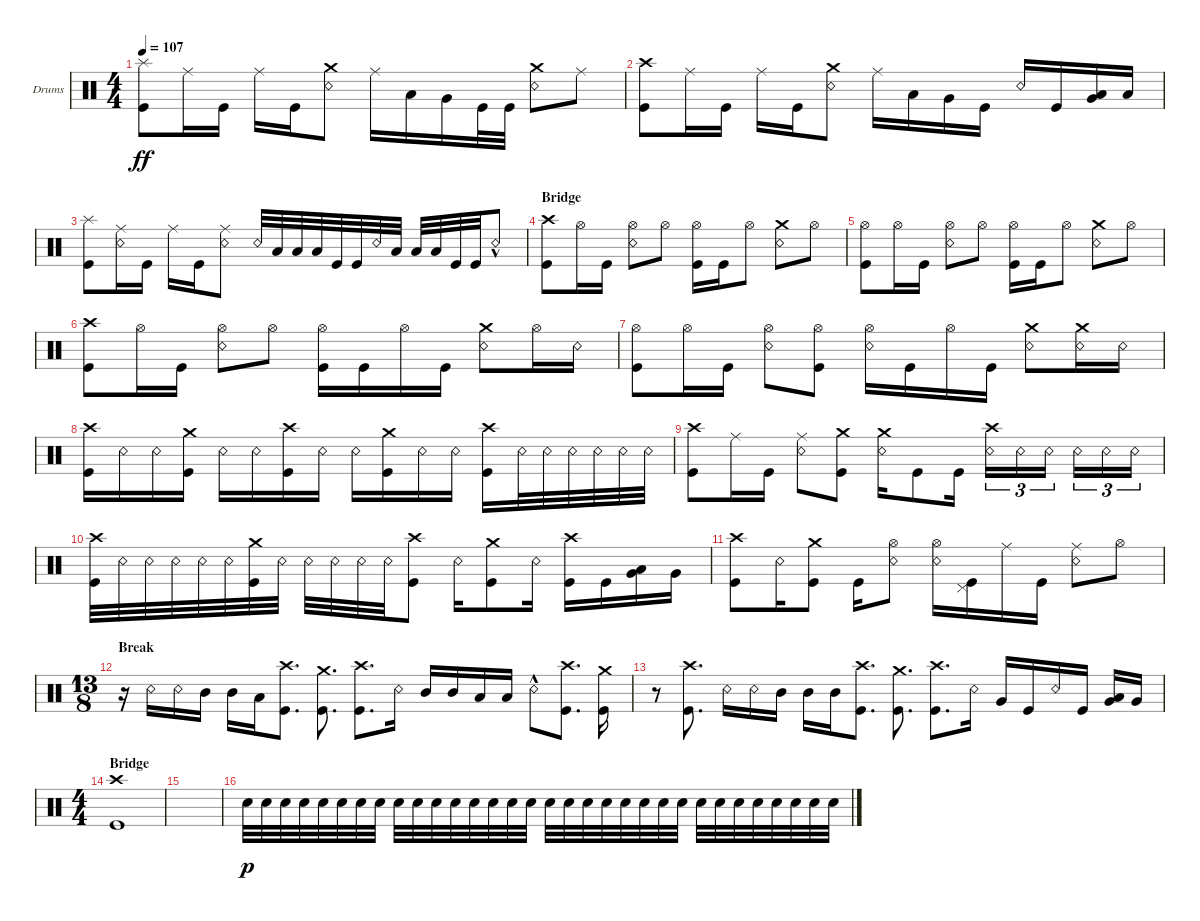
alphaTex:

\defaultSystemsLayout 4
\bracketExtendMode groupsimilarinstruments
\firstSystemTrackNameOrientation horizontal
\otherSystemsTrackNameOrientation horizontal
\track ("Danny Carey - Drums" "Drums") {instrument percussion}
\staff {score}
\articulation defaults
\ts (4 4)
\tempo 107
\clef neutral
\ks c
("Kick (hit)" "Splash (hit)").8{dy ff} "Ride (middle)".16 "Kick (hit)".16 "Ride (middle)".16 "Kick (hit)".16 ("Snare (rim shot)" "Crash medium (hit)").8 "Ride (middle)".16 "Low Tom (hit)".16 "Very Low Tom (hit)".16 "Kick (hit)".32 "Kick (hit)".32 ("Snare (rim shot)" "Crash medium (hit)").8 "Ride (middle)".8 |
("Kick (hit)" "Crash high (hit)").8 "Ride (middle)".16 "Kick (hit)".16 "Ride (middle)".16 "Kick (hit)".16 ("Snare (rim shot)" "Crash medium (hit)").8 "Ride (middle)".16 "Low Tom (hit)".16 "Very Low Tom (hit)".16 "Kick (hit)".16 "Snare (rim shot)".16 "Kick (hit)".16 ("Very Low Tom (hit)" "Low Tom (hit)").16 "Low Tom (hit)".16 |
("Kick (hit)" "Splash (hit)").8 ("Ride (middle)" "Snare (rim shot)").16 "Kick (hit)".16 "Ride (middle)".16 "Kick (hit)".16 ("Snare (rim shot)" "Ride (middle)").8 "Snare (rim shot)".32 "Low Tom (hit)".32 "Low Tom (hit)".32 "Low Tom (hit)".32 "Kick (hit)".32 "Kick (hit)".32 "Snare (rim shot)".32 "Low Tom (hit)".32 "Low Tom (hit)".32 "Low Tom (hit)".32 "Kick (hit)".32 "Kick (hit)".32 "Snare (rim shot)"{hac}.8 |
\section ("" "Bridge")
("Crash high (hit)" "Kick (hit)").8 "Hi-Hat (open)".16 "Kick (hit)".16 ("Hi-Hat (open)" "Snare (rim shot)").8 "Hi-Hat (open)".8 ("Hi-Hat (open)" "Kick (hit)").16 "Kick (hit)".16 "Hi-Hat (open)".8 ("Snare (rim shot)" "Crash medium (hit)").8 "Hi-Hat (open)".8 |
("Kick (hit)" "Hi-Hat (open)").8 "Hi-Hat (open)".16 "Kick (hit)".16 ("Hi-Hat (open)" "Snare (rim shot)").8 "Hi-Hat (open)".8 ("Hi-Hat (open)" "Kick (hit)").16 "Kick (hit)".16 "Hi-Hat (open)".8 ("Snare (rim shot)" "Crash medium (hit)").8 "Hi-Hat (open)".8 |
("Crash high (hit)" "Kick (hit)").8 "Hi-Hat (open)".16 "Kick (hit)".16 ("Hi-Hat (open)" "Snare (rim shot)").8 "Hi-Hat (open)".8 ("Hi-Hat (open)" "Kick (hit)").16 "Kick (hit)".16 "Hi-Hat (open)".16 "Kick (hit)".16 ("Snare (rim shot)" "Crash medium (hit)").8 "Hi-Hat (open)".16 "Snare (rim shot)".16 |
("Kick (hit)" "Hi-Hat (open)").8 "Hi-Hat (open)".16 "Kick (hit)".16 ("Hi-Hat (open)" "Snare (rim shot)").8 ("Hi-Hat (open)" "Kick (hit)").8 ("Hi-Hat (open)" "Snare (rim shot)").16 "Kick (hit)".16 "Hi-Hat (open)".16 "Kick (hit)".16 ("Snare (rim shot)" "Crash medium (hit)").8 ("Snare (rim shot)" "Crash medium (hit)").16 "Snare (rim shot)".16 |
("Kick (hit)" "Crash high (hit)").16 "Snare (rim shot)".16 "Snare (rim shot)".16 ("Kick (hit)" "Crash medium (hit)").16 "Snare (rim shot)".16 "Snare (rim shot)".16 ("Kick (hit)" "Crash high (hit)").16 "Snare (rim shot)".16 "Snare (rim shot)".16 ("Kick (hit)" "Crash medium (hit)").16 "Snare (rim shot)".16 "Snare (rim shot)".16 ("Kick (hit)" "Crash high (hit)").16 "Snare (rim shot)".32 "Snare (rim shot)".32 "Snare (rim shot)".32 "Snare (rim shot)".32 "Snare (rim shot)".32 "Snare (rim shot)".32 |
("Crash high (hit)" "Kick (hit)").8 "Ride (middle)".16 "Kick (hit)".16 ("Snare (rim shot)" "Ride (middle)").8 ("Crash medium (hit)" "Kick (hit)").8 ("Crash medium (hit)" "Snare (rim shot)").16 "Kick (hit)".8 "Kick (hit)".16 ("Snare (rim shot)" "Crash high (hit)").16{tu (3 2)} "Snare (rim shot)".16{tu (3 2)} "Snare (rim shot)".16{tu (3 2)} "Snare (rim shot)".16{tu (3 2)} "Snare (rim shot)".16{tu (3 2)} "Snare (rim shot)".16{tu (3 2)} |
("Kick (hit)" "Crash high (hit)").32 "Snare (rim shot)".32 "Snare (rim shot)".32 "Snare (rim shot)".32 "Snare (rim shot)".32 "Snare (rim shot)".32 ("Kick (hit)" "Crash medium (hit)").32 "Snare (rim shot)".32 "Snare (rim shot)".32 "Snare (rim shot)".32 "Snare (rim shot)".32 "Snare (rim shot)".32 ("Kick (hit)" "Crash high (hit)").8 "Snare (rim shot)".16 ("Kick (hit)" "Crash medium (hit)").8 "Snare (rim shot)".16 ("Kick (hit)" "Crash high (hit)").16 "Kick (hit)".16 ("Very Low Tom (hit)" "Low Tom (hit)").16 "Very Low Tom (hit)".16 |
("Kick (hit)" "Crash high (hit)").8 "Snare (rim shot)".16 ("Kick (hit)" "Crash medium (hit)").8 "Kick (hit)".16 ("Snare (rim shot)" "Hi-Hat (open)").8 ("Snare (rim shot)" "Hi-Hat (open)").16 ("Kick (hit)" "Pedal Hi-Hat (hit)").16 "Ride (middle)".16 "Kick (hit)".16 ("Snare (rim shot)" "Ride (middle)").8 "Hi-Hat (open)".8 |
\ts (13 8)
\section ("" "Break")
r.16 "Snare (rim shot)".16 "Snare (rim shot)".16 "Mid Tom (hit)".16 "Mid Tom (hit)".16 "Low Tom (hit)".16 ("Kick (hit)" "Crash high (hit)").8{d} ("Kick (hit)" "Crash medium (hit)").8{d} ("Kick (hit)" "Crash high (hit)").8{d} "Snare (rim shot)".16 "Mid Tom (hit)".16 "Mid Tom (hit)".16 "Low Tom (hit)".16 "Low Tom (hit)".16 "Snare (rim shot)"{hac}.8 ("Kick (hit)" "Crash high (hit)").8{d} ("Kick (hit)" "Crash medium (hit)").16 |
r.8 ("Kick (hit)" "Crash high (hit)").8{d} "Snare (rim shot)".16 "Snare (rim shot)".16 "Mid Tom (hit)".16 "Mid Tom (hit)".16 "Mid Tom (hit)".16 ("Kick (hit)" "Crash high (hit)").8{d} ("Kick (hit)" "Crash medium (hit)").8{d} ("Kick (hit)" "Crash high (hit)").8{d} "Snare (rim shot)".16 "Very Low Tom (hit)".16 "Kick (hit)".16 "Snare (rim shot)".16 "Kick (hit)".16 ("Very Low Tom (hit)" "Low Tom (hit)").16 "Very Low Tom (hit)".16 |
\ts (4 4)
\section ("" "Bridge")
("Kick (hit)" "Crash high (hit)").1 |
|
"Snare (hit) 2".32{dy p} "Snare (hit) 2".32 "Snare (hit) 2".32 "Snare (hit) 2".32 "Snare (hit) 2".32 "Snare (hit) 2".32 "Snare (hit) 2".32 "Snare (hit) 2".32 "Snare (hit) 2".32 "Snare (hit) 2".32 "Snare (hit) 2".32 "Snare (hit) 2".32 "Snare (hit) 2".32 "Snare (hit) 2".32 "Snare (hit) 2".32 "Snare (hit) 2".32 "Snare (hit) 2".32 "Snare (hit) 2".32 "Snare (hit) 2".32 "Snare (hit) 2".32 "Snare (hit) 2".32 "Snare (hit) 2".32 "Snare (hit) 2".32 "Snare (hit) 2".32 "Snare (hit) 2".32 "Snare (hit) 2".32 "Snare (hit) 2".32 "Snare (hit) 2".32 "Snare (hit) 2".32 "Snare (hit) 2".32 "Snare (hit) 2".32 "Snare (hit) 2".32
